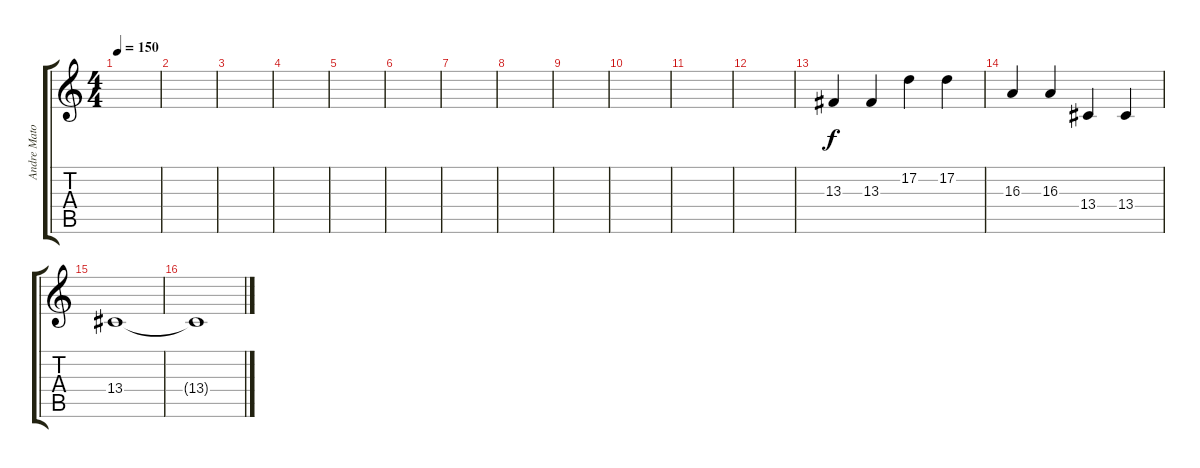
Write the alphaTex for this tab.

\track ("Andre Matos/Piano" "Andre Mato") {instrument acousticgrandpiano}
\staff {score tabs}
\tuning (D4 A3 F3 C3 G2 D2) {hide}
\ts (4 4)
\tempo 150
\clef g2
\ks c
|
|
|
|
|
|
|
|
|
|
|
|
13.3.4{instrument tubularbells} 13.3.4 17.2.4 17.2.4 |
16.3.4 16.3.4 13.4.4 13.4.4 |
13.4.1{volume 10 instrument synthstrings2} |
13.4{t}.1
